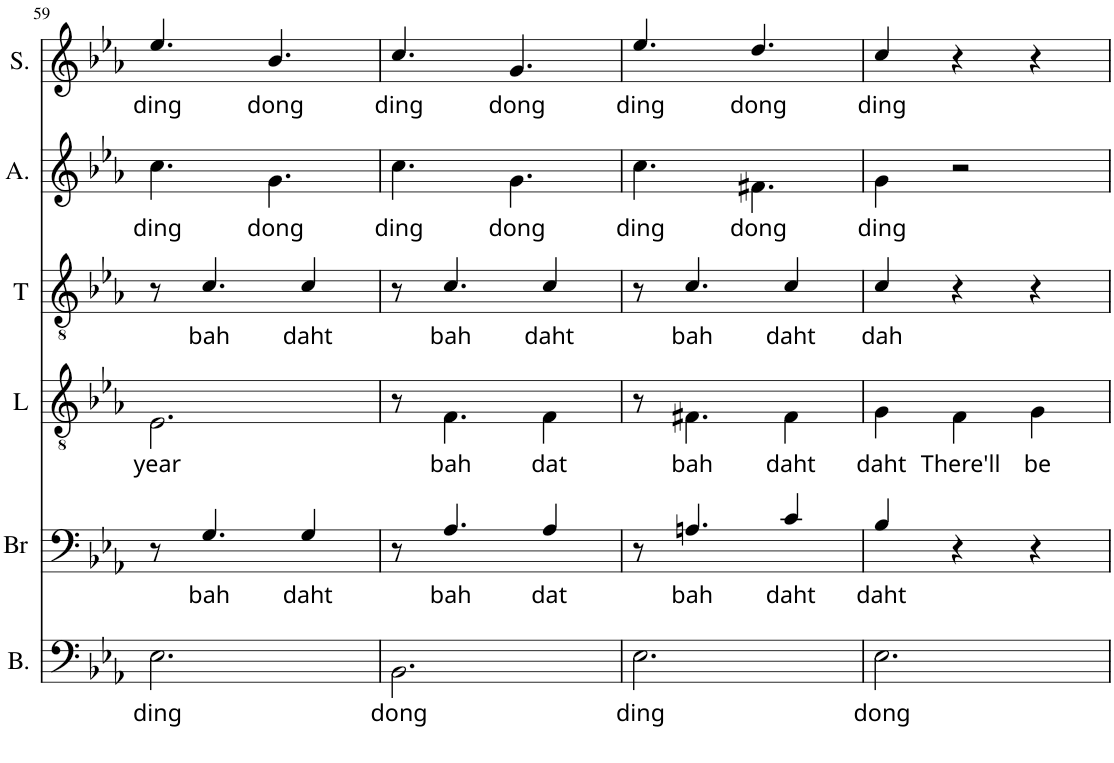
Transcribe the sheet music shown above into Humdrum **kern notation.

**kern	**text	**kern	**text	**kern	**text	**kern	**text	**kern	**text	**kern	**text
*part6	*part6	*part5	*part5	*part4	*part4	*part3	*part3	*part2	*part2	*part1	*part1
*staff6	*staff6	*staff5	*staff5	*staff4	*staff4	*staff3	*staff3	*staff2	*staff2	*staff1	*staff1
*I"Bass	*	*I"Baritone	*	*I"Lead	*	*I"Tenor	*	*I"Alto	*	*I"Soprano	*
*I'B.	*	*I'Br	*	*I'L	*	*I'T	*	*I'A.	*	*I'S.	*
!!LO:PB:g=z
*clefF4	*	*clefF4	*	*clefGv2	*	*clefGv2	*	*clefG2	*	*clefG2	*
*k[b-e-a-]	*	*k[b-e-a-]	*	*k[b-e-a-]	*	*k[b-e-a-]	*	*k[b-e-a-]	*	*k[b-e-a-]	*
*M3/4	*	*M3/4	*	*M3/4	*	*M3/4	*	*M3/4	*	*M3/4	*
=59	=59	=59	=59	=59	=59	=59	=59	=59	=59	=59	=59
!	!LO:LY:b	!	!	!	!LO:LY:b	!	!	!	!LO:LY:b	!	!LO:LY:b
2.E-\	ding	8r	.	2.E-\	year	8r	.	4.cc\	ding	4.ee-/	ding
!	!	!	!LO:LY:b	!	!	!	!LO:LY:b	!	!	!	!
.	.	4.G/	bah	.	.	4.c/	bah	.	.	.	.
!	!	!	!	!	!	!	!	!	!LO:LY:b	!	!LO:LY:b
.	.	.	.	.	.	.	.	4.g\	dong	4.b-/	dong
!	!	!	!LO:LY:b	!	!	!	!LO:LY:b	!	!	!	!
.	.	4G/	daht	.	.	4c/	daht	.	.	.	.
=60	=60	=60	=60	=60	=60	=60	=60	=60	=60	=60	=60
!	!LO:LY:b	!	!	!	!	!	!	!	!LO:LY:b	!	!LO:LY:b
2.BB-\	dong	8r	.	8r	.	8r	.	4.cc\	ding	4.cc/	ding
!	!	!	!LO:LY:b	!	!LO:LY:b	!	!LO:LY:b	!	!	!	!
.	.	4.A-/	bah	4.F\	bah	4.c/	bah	.	.	.	.
!	!	!	!	!	!	!	!	!	!LO:LY:b	!	!LO:LY:b
.	.	.	.	.	.	.	.	4.g\	dong	4.g/	dong
!	!	!	!LO:LY:b	!	!LO:LY:b	!	!LO:LY:b	!	!	!	!
.	.	4A-/	dat	4F\	dat	4c/	daht	.	.	.	.
=61	=61	=61	=61	=61	=61	=61	=61	=61	=61	=61	=61
!	!LO:LY:b	!	!	!	!	!	!	!	!LO:LY:b	!	!LO:LY:b
2.E-\	ding	8r	.	8r	.	8r	.	4.cc\	ding	4.ee-/	ding
!	!	!	!LO:LY:b	!	!LO:LY:b	!	!LO:LY:b	!	!	!	!
.	.	4.An/	bah	4.F#X\	bah	4.c/	bah	.	.	.	.
!	!	!	!	!	!	!	!	!	!LO:LY:b	!	!LO:LY:b
.	.	.	.	.	.	.	.	4.f#X\	dong	4.dd/	dong
!	!	!	!LO:LY:b	!	!LO:LY:b	!	!LO:LY:b	!	!	!	!
.	.	4c/	daht	4F#\	daht	4c/	daht	.	.	.	.
=62	=62	=62	=62	=62	=62	=62	=62	=62	=62	=62	=62
!	!LO:LY:b	!	!LO:LY:b	!	!LO:LY:b	!	!LO:LY:b	!	!LO:LY:b	!	!LO:LY:b
2.E-\	dong	4B-/	daht	4G\	daht	4c/	dah	4g\	ding	4cc/	ding
!	!	!	!	!	!LO:LY:b	!	!	!	!	!	!
.	.	4r	.	4F\	There'll	4r	.	2r	.	4r	.
!	!	!	!	!	!LO:LY:b	!	!	!	!	!	!
.	.	4r	.	4G\	be	4r	.	.	.	4r	.
=	=	=	=	=	=	=	=	=	=	=	=
*-	*-	*-	*-	*-	*-	*-	*-	*-	*-	*-	*-
